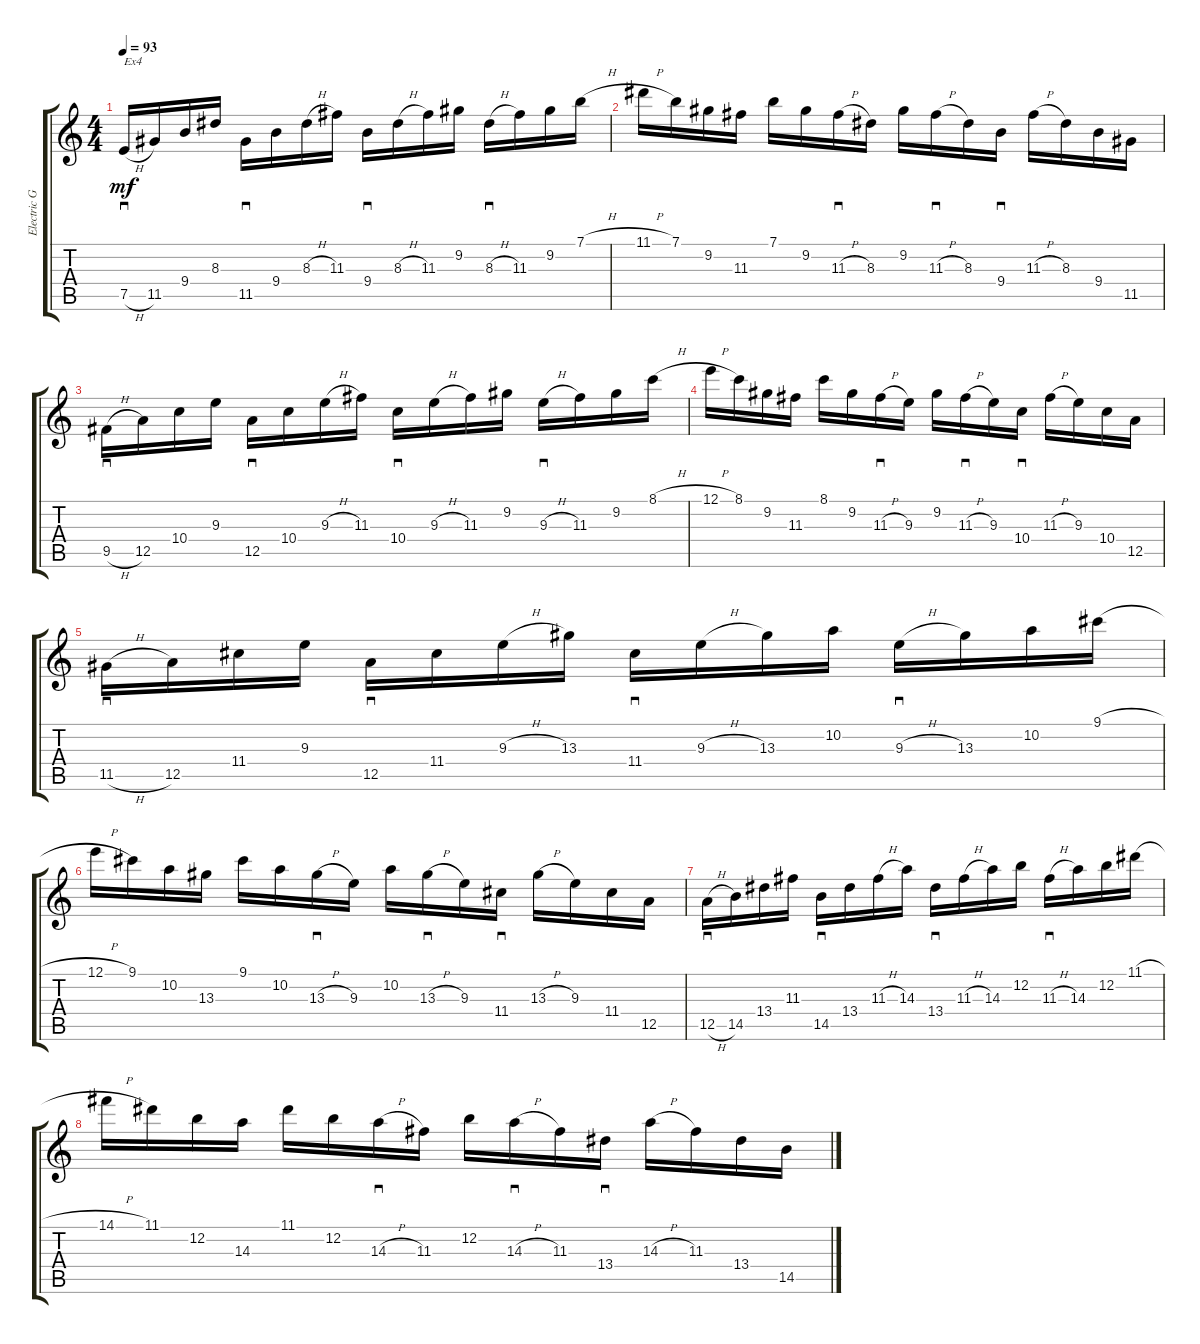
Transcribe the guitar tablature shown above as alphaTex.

\track ("Electric Guitar" "Electric G") {instrument overdrivenguitar}
\staff {score tabs}
\tuning (E4 B3 G3 D3 A2 E2) {hide}
\ts (4 4)
\tempo 93
\clef g2
\ks c
7.5{h}.16{sd txt "Ex4" dy mf instrument overdrivenguitar} 11.5.16 9.4.16 8.3.16 11.5.16{sd} 9.4.16 8.3{h}.16 11.3.16 9.4.16{sd} 8.3{h}.16 11.3.16 9.2.16 8.3{h}.16{sd} 11.3.16 9.2.16 7.1{h}.16 |
11.1{h}.16 7.1.16 9.2.16 11.3.16 7.1.16 9.2.16 11.3{h}.16{sd} 8.3.16 9.2.16 11.3{h}.16{sd} 8.3.16 9.4.16{sd} 11.3{h}.16 8.3.16 9.4.16 11.5.16 |
9.5{h}.16{sd} 12.5.16 10.4.16 9.3.16 12.5.16{sd} 10.4.16 9.3{h}.16 11.3.16 10.4.16{sd} 9.3{h}.16 11.3.16 9.2.16 9.3{h}.16{sd} 11.3.16 9.2.16 8.1{h}.16 |
12.1{h}.16 8.1.16 9.2.16 11.3.16 8.1.16 9.2.16 11.3{h}.16{sd} 9.3.16 9.2.16 11.3{h}.16{sd} 9.3.16 10.4.16{sd} 11.3{h}.16 9.3.16 10.4.16 12.5.16 |
11.5{h}.16{sd} 12.5.16 11.4.16 9.3.16 12.5.16{sd} 11.4.16 9.3{h}.16 13.3.16 11.4.16{sd} 9.3{h}.16 13.3.16 10.2.16 9.3{h}.16{sd} 13.3.16 10.2.16 9.1{h}.16 |
12.1{h}.16 9.1.16 10.2.16 13.3.16 9.1.16 10.2.16 13.3{h}.16{sd} 9.3.16 10.2.16 13.3{h}.16{sd} 9.3.16 11.4.16{sd} 13.3{h}.16 9.3.16 11.4.16 12.5.16 |
12.5{h}.16{sd} 14.5.16 13.4.16 11.3.16 14.5.16{sd} 13.4.16 11.3{h}.16 14.3.16 13.4.16{sd} 11.3{h}.16 14.3.16 12.2.16 11.3{h}.16{sd} 14.3.16 12.2.16 11.1{h}.16 |
14.1{h}.16 11.1.16 12.2.16 14.3.16 11.1.16 12.2.16 14.3{h}.16{sd} 11.3.16 12.2.16 14.3{h}.16{sd} 11.3.16 13.4.16{sd} 14.3{h}.16 11.3.16 13.4.16 14.5.16
